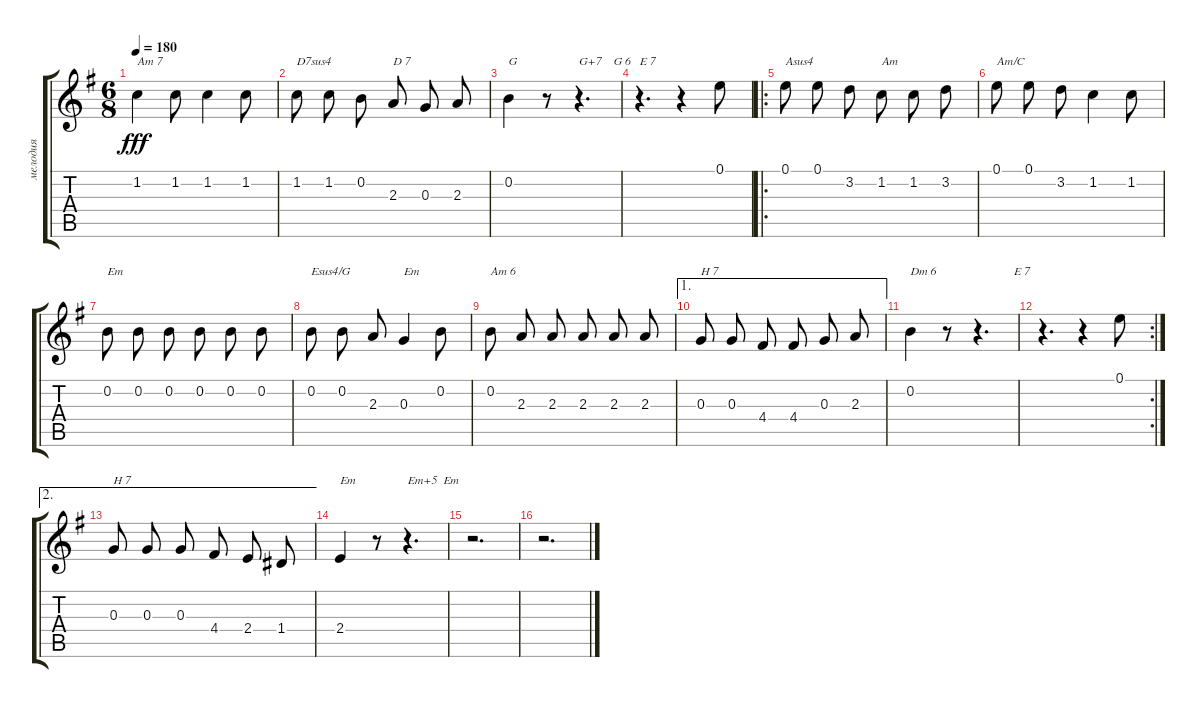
\track ("мелодия" "мелодия") {instrument acousticguitarsteel}
\staff {score tabs}
\tuning (E4 B3 G3 D3 A2 E2) {hide}
\ts (6 8)
\tempo 180
\clef g2
\ks eminor
1.2.4{txt "Am 7" dy fff} 1.2.8 1.2.4 1.2.8 |
1.2.8{txt "D7sus4" beam split} 1.2.8{beam split} 0.2.8 2.3.8{txt "D 7" beam split} 0.3.8{beam split} 2.3.8 |
0.2.4{txt "G"} r.8 r.4{d txt "G+7    G 6"} |
r.4{d txt "E 7"} r.4 0.1.8 |
\ro
0.1.8{txt "Asus4" beam split} 0.1.8{beam split} 3.2.8 1.2.8{txt "Am" beam split} 1.2.8{beam split} 3.2.8 |
0.1.8{txt "Am/C" beam split} 0.1.8{beam split} 3.2.8 1.2.4 1.2.8 |
0.2.8{txt "Em" beam split} 0.2.8{beam split} 0.2.8 0.2.8{beam split} 0.2.8{beam split} 0.2.8 |
0.2.8{txt "Esus4/G" beam split} 0.2.8{beam split} 2.3.8 0.3.4{txt "Em"} 0.2.8 |
0.2.8{txt "Am 6" beam split} 2.3.8{beam split} 2.3.8 2.3.8{beam split} 2.3.8{beam split} 2.3.8 |
\ae 1
0.3.8{txt "H 7" beam split} 0.3.8{beam split} 4.4.8 4.4.8{beam split} 0.3.8{beam split} 2.3.8 |
0.2.4{txt "Dm 6"} r.8 r.4{d txt "            E 7"} |
\rc 2
r.4{d} r.4 0.1.8 |
\ae 2
0.3.8{txt "H 7" beam split} 0.3.8{beam split} 0.3.8 4.4.8{beam split} 2.4.8{beam split} 1.4.8 |
2.4.4{txt "Em"} r.8 r.4{d txt "Em+5  Em"} |
r.2{d} |
r.2{d}
